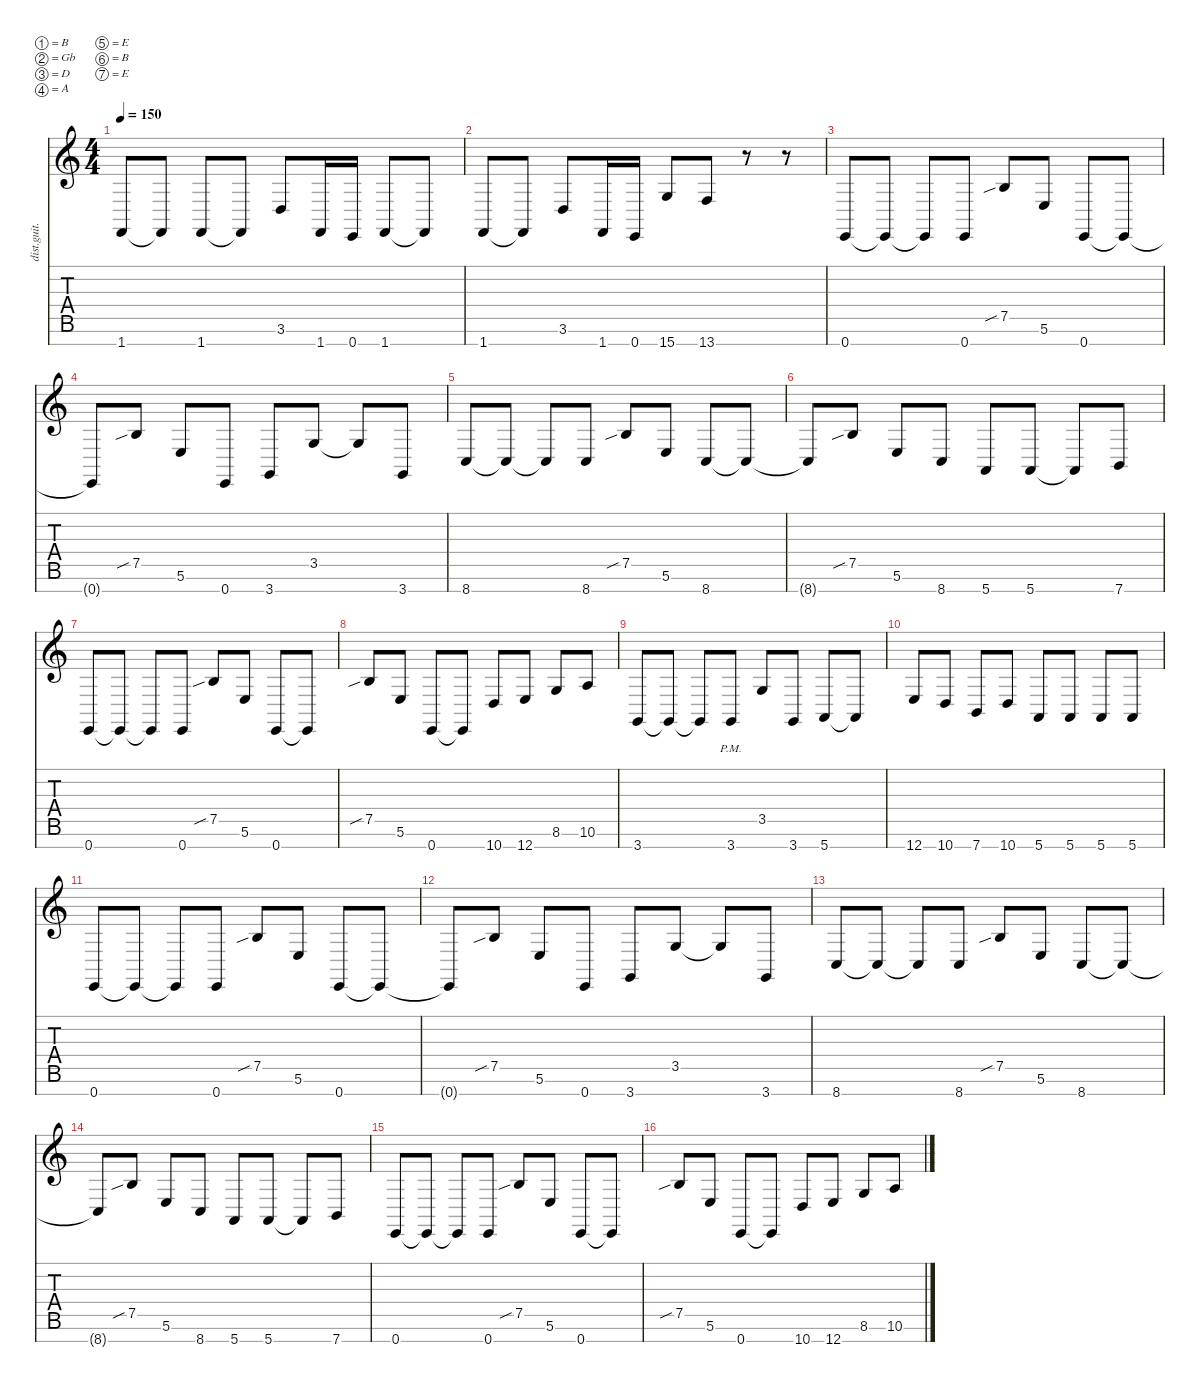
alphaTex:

\defaultSystemsLayout 4
\hideDynamics
\bracketExtendMode nobrackets
\otherSystemsTrackNameOrientation horizontal
\track ("riff" "dist.guit.") {instrument distortionguitar}
\staff {score tabs}
\tuning (B3 Gb3 D3 A2 E2 B1 E1)
\ts (4 4)
\tempo 150
\clef g2
\ks c
1.7.8{dy mf beam Up} 1.7{t}.8{beam Up} 1.7.8{beam Up} 1.7{t}.8{beam Up} 3.6.8{beam Up} 1.7.16{beam Up} 0.7.16{beam Up} 1.7.8{beam Up} 1.7{t}.8{beam Up} |
1.7.8{beam Up} 1.7{t}.8{beam Up} 3.6.8{beam Up} 1.7.16{beam Up} 0.7.16{beam Up} 15.7.8{beam Up} 13.7.8{beam Up} r.8{beam Up} r.8{beam Up} |
0.7.8{beam Up} 0.7{t}.8{beam Up} 0.7{t}.8{beam Up} 0.7.8{beam Up} 7.5{sib}.8{beam Up} 5.6.8{beam Up} 0.7.8{beam Up} 0.7{t}.8{beam Up} |
0.7{t}.8{beam Up} 7.5{sib}.8{beam Up} 5.6.8{beam Up} 0.7.8{beam Up} 3.7.8{beam Up} 3.5.8{beam Up} 3.5{t}.8{beam Up} 3.7.8{beam Up} |
8.7.8{beam Up} 8.7{t}.8{beam Up} 8.7{t}.8{beam Up} 8.7.8{beam Up} 7.5{sib}.8{beam Up} 5.6.8{beam Up} 8.7.8{beam Up} 8.7{t}.8{beam Up} |
8.7{t}.8{beam Up} 7.5{sib}.8{beam Up} 5.6.8{beam Up} 8.7.8{beam Up} 5.7.8{beam Up} 5.7.8{beam Up} 5.7{t}.8{beam Up} 7.7.8{beam Up} |
0.7.8{beam Up} 0.7{t}.8{beam Up} 0.7{t}.8{beam Up} 0.7.8{beam Up} 7.5{sib}.8{beam Up} 5.6.8{beam Up} 0.7.8{beam Up} 0.7{t}.8{beam Up} |
7.5{sib}.8{beam Up} 5.6.8{beam Up} 0.7.8{beam Up} 0.7{t}.8{beam Up} 10.7.8{beam Up} 12.7.8{beam Up} 8.6.8{beam Up} 10.6.8{beam Up} |
3.7.8{beam Up} 3.7{t}.8{beam Up} 3.7{t}.8{beam Up} 3.7{pm}.8{beam Up} 3.5.8{beam Up} 3.7.8{beam Up} 5.7.8{beam Up} 5.7{t}.8{beam Up} |
12.7.8{beam Up} 10.7.8{beam Up} 7.7.8{beam Up} 10.7.8{beam Up} 5.7.8{beam Up} 5.7.8{beam Up} 5.7.8{beam Up} 5.7.8{beam Up} |
0.7.8{beam Up} 0.7{t}.8{beam Up} 0.7{t}.8{beam Up} 0.7.8{beam Up} 7.5{sib}.8{beam Up} 5.6.8{beam Up} 0.7.8{beam Up} 0.7{t}.8{beam Up} |
0.7{t}.8{beam Up} 7.5{sib}.8{beam Up} 5.6.8{beam Up} 0.7.8{beam Up} 3.7.8{beam Up} 3.5.8{beam Up} 3.5{t}.8{beam Up} 3.7.8{beam Up} |
8.7.8{beam Up} 8.7{t}.8{beam Up} 8.7{t}.8{beam Up} 8.7.8{beam Up} 7.5{sib}.8{beam Up} 5.6.8{beam Up} 8.7.8{beam Up} 8.7{t}.8{beam Up} |
8.7{t}.8{beam Up} 7.5{sib}.8{beam Up} 5.6.8{beam Up} 8.7.8{beam Up} 5.7.8{beam Up} 5.7.8{beam Up} 5.7{t}.8{beam Up} 7.7.8{beam Up} |
0.7.8{beam Up} 0.7{t}.8{beam Up} 0.7{t}.8{beam Up} 0.7.8{beam Up} 7.5{sib}.8{beam Up} 5.6.8{beam Up} 0.7.8{beam Up} 0.7{t}.8{beam Up} |
7.5{sib}.8{beam Up} 5.6.8{beam Up} 0.7.8{beam Up} 0.7{t}.8{beam Up} 10.7.8{beam Up} 12.7.8{beam Up} 8.6.8{beam Up} 10.6.8{beam Up}
